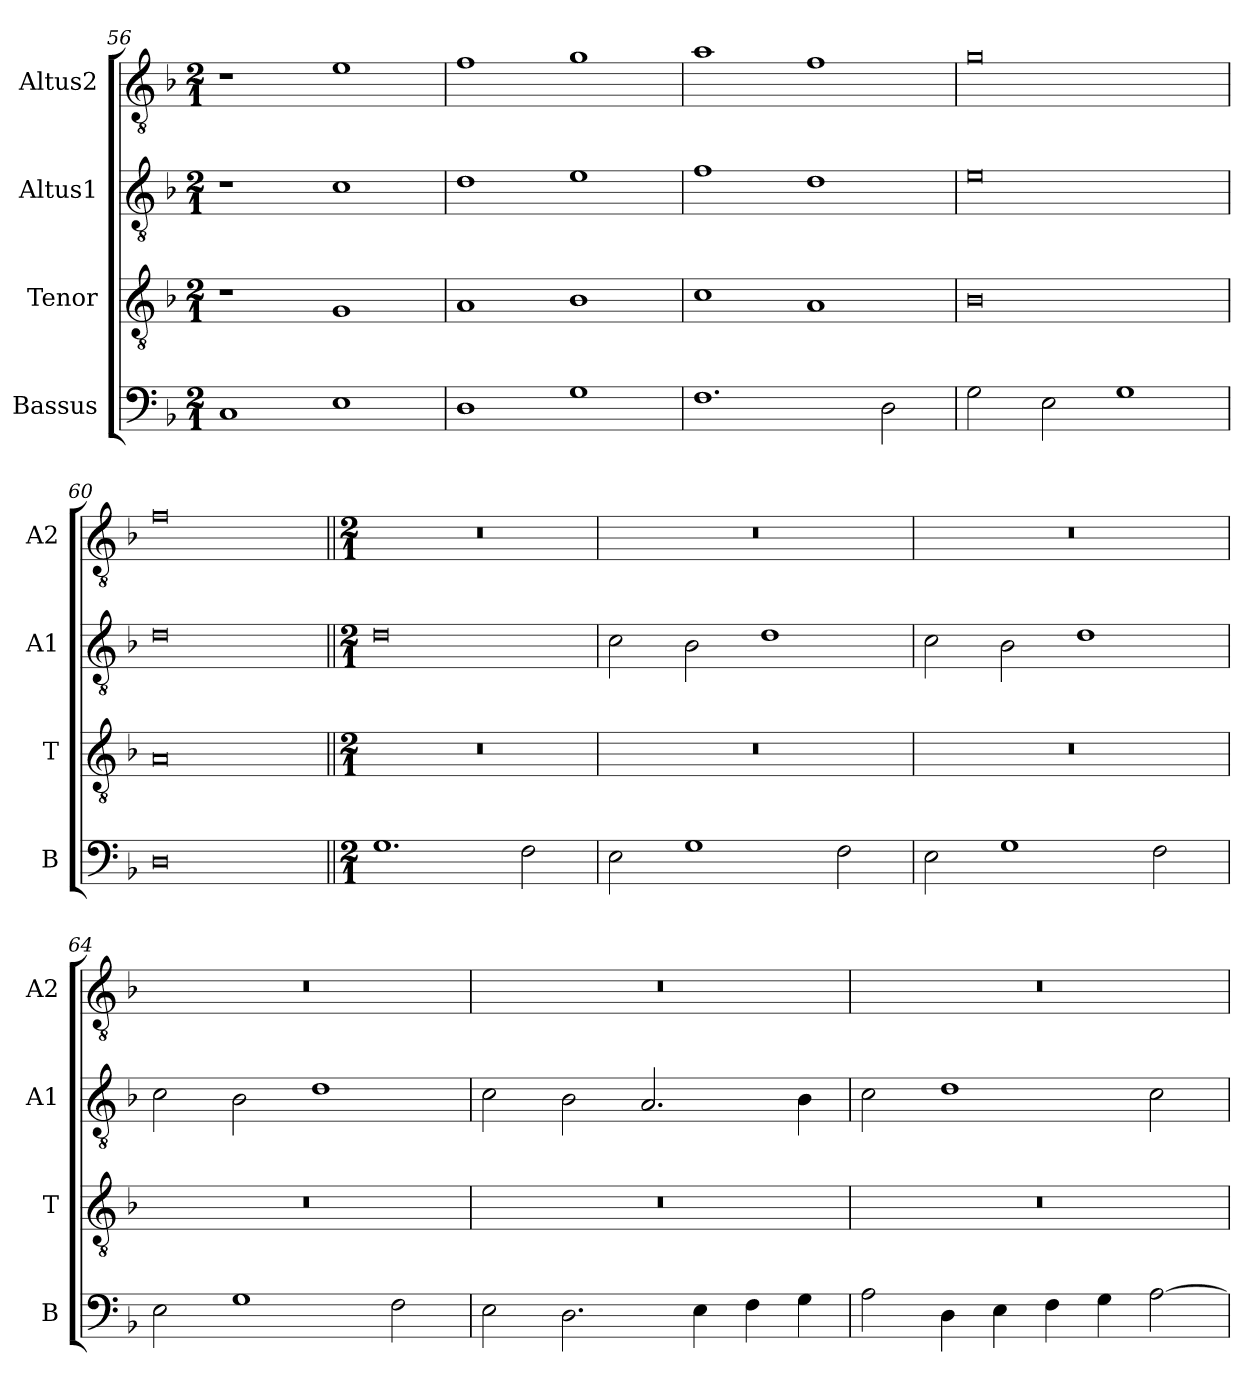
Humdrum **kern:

**kern	**kern	**kern	**kern
*part4	*part3	*part2	*part1
*staff4	*staff3	*staff2	*staff1
*I"Bassus	*I"Tenor	*I"Altus1	*I"Altus2
*I'B	*I'T	*I'A1	*I'A2
*clefF4	*clefGv2	*clefGv2	*clefGv2
*k[b-]	*k[b-]	*k[b-]	*k[b-]
*M2/1	*M2/1	*M2/1	*M2/1
=56	=56	=56	=56
1C	1r	1r	1r
1E	1G	1c	1e
=57	=57	=57	=57
1D	1A	1d	1f
1G	1B-	1e	1g
=58	=58	=58	=58
1.F	1c	1f	1a
.	1A	1d	1f
2D\	.	.	.
=59	=59	=59	=59
2G\	0B-	0e	0g
2E\	.	.	.
1G	.	.	.
=60	=60	=60	=60
0D	0A	0d	0f
!!LO:LB:g=z
=61||	=61||	=61||	=61||
*M2/1	*M2/1	*M2/1	*M2/1
1.G	0r	0d	0r
2F\	.	.	.
=62	=62	=62	=62
2E\	0r	2c\	0r
1G	.	2B-\	.
.	.	1d	.
2F\	.	.	.
=63	=63	=63	=63
2E\	0r	2c\	0r
1G	.	2B-\	.
.	.	1d	.
2F\	.	.	.
=64	=64	=64	=64
2E\	0r	2c\	0r
1G	.	2B-\	.
.	.	1d	.
2F\	.	.	.
=65	=65	=65	=65
2E\	0r	2c\	0r
2.D\	.	2B-\	.
.	.	2.A/	.
4E\	.	.	.
4F\	.	.	.
4G\	.	4B-\	.
=66	=66	=66	=66
2A\	0r	2c\	0r
4D\	.	1d	.
4E\	.	.	.
4F\	.	.	.
4G\	.	.	.
[2A\	.	2c\	.
=	=	=	=
*-	*-	*-	*-
